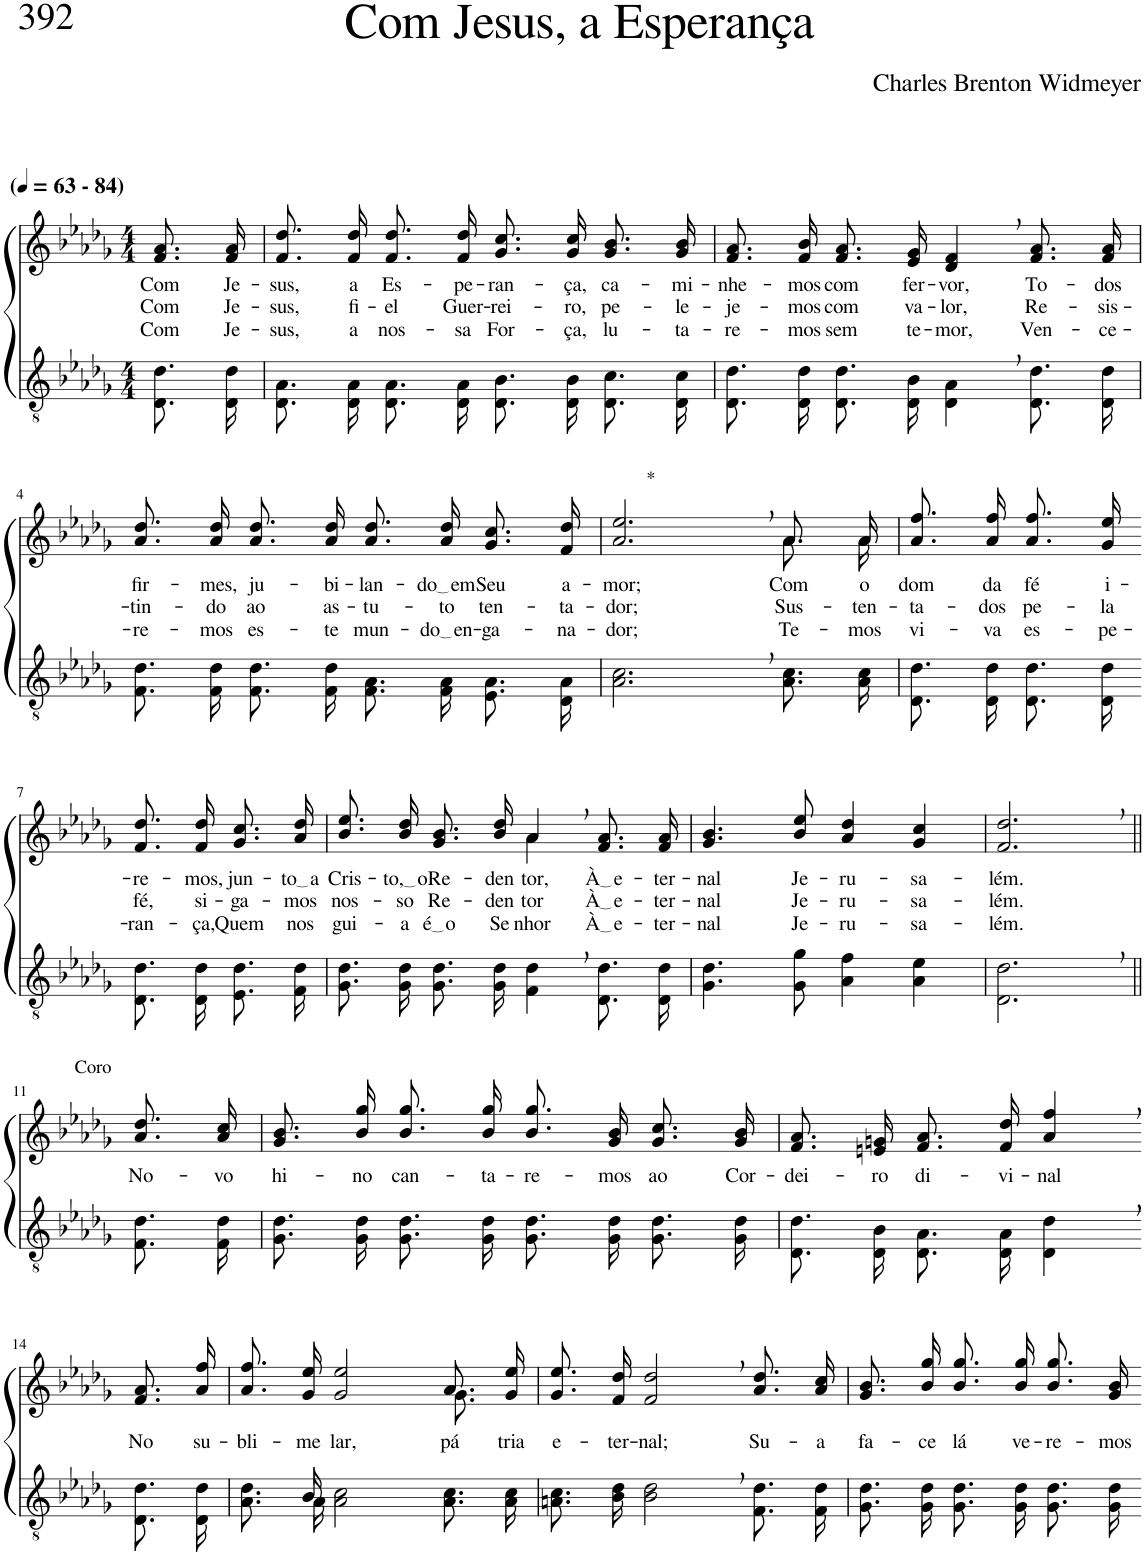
**kern	**kern	**text	**text	**text
*part2	*part1	*part1	*part1	*part1
*staff2	*staff1	*staff1	*staff1	*staff1
*I"Parte III e IV	*I"Parte I e II	*	*	*
*clefGv2	*clefG2	*	*	*
*Trd3c5	*Trd3c5	*	*	*
*k[b-e-a-d-g-]	*k[b-e-a-d-g-]	*	*	*
*M4/4	*M4/4	*	*	*
*MM63	*MM63	*	*	*
=1	=1	=1	=1	=1
!	!LO:TX:a:B:t=(	!	!	!
!	!LO:TX:a:B:t=- 84)	!	!	!
!	!	!LO:LY:b	!LO:LY:b	!LO:LY:b
8.D-/ 8.d-/L	8.f/ 8.a-/L	Com	Com	Com
!	!	!LO:LY:b	!LO:LY:b	!LO:LY:b
16D-/ 16d-/Jk	16f/ 16a-/Jk	Je-	Je-	Je-
=2	=2	=2	=2	=2
!	!	!LO:LY:b	!LO:LY:b	!LO:LY:b
8.D-/ 8.A-/L	8.f/ 8.dd-/L	-sus,	-sus,	-sus,
!	!	!LO:LY:b	!LO:LY:b	!LO:LY:b
16D-/ 16A-/Jk	16f/ 16dd-/Jk	a	fi-	a
!	!	!LO:LY:b	!LO:LY:b	!LO:LY:b
8.D-/ 8.A-/L	8.f/ 8.dd-/L	Es-	-el	nos-
!	!	!LO:LY:b	!LO:LY:b	!LO:LY:b
16D-/ 16A-/Jk	16f/ 16dd-/Jk	-pe-	Guer-	-sa
!	!	!LO:LY:b	!LO:LY:b	!LO:LY:b
8.D-/ 8.B-/L	8.g-/ 8.cc/L	-ran-	-rei-	For-
!	!	!LO:LY:b	!LO:LY:b	!LO:LY:b
16D-/ 16B-/Jk	16g-/ 16cc/Jk	-ça,	-ro,	-ça,
!	!	!LO:LY:b	!LO:LY:b	!LO:LY:b
8.D-/ 8.c/L	8.g-/ 8.b-/L	ca-	pe-	lu-
!	!	!LO:LY:b	!LO:LY:b	!LO:LY:b
16D-/ 16c/Jk	16g-/ 16b-/Jk	-mi-	-le-	-ta-
=3	=3	=3	=3	=3
!	!	!LO:LY:b	!LO:LY:b	!LO:LY:b
8.D-/ 8.d-/L	8.f/ 8.a-/L	-nhe-	-je-	-re-
!	!	!LO:LY:b	!LO:LY:b	!LO:LY:b
16D-/ 16d-/Jk	16f/ 16b-/Jk	-mos	-mos	-mos
!	!	!LO:LY:b	!LO:LY:b	!LO:LY:b
8.D-/ 8.d-/L	8.f/ 8.a-/L	com	com	sem
!	!	!LO:LY:b	!LO:LY:b	!LO:LY:b
16D-/ 16B-/Jk	16e-/ 16g-/Jk	fer-	va-	te-
!	!	!LO:LY:b	!LO:LY:b	!LO:LY:b
4D-\, 4A-\,	4d-/, 4f/,	-vor,	-lor,	-mor,
!	!	!LO:LY:b	!LO:LY:b	!LO:LY:b
8.D-/ 8.d-/L	8.f/ 8.a-/L	To-	Re-	Ven-
!	!	!LO:LY:b	!LO:LY:b	!LO:LY:b
16D-/ 16d-/Jk	16f/ 16a-/Jk	-dos	-sis-	-ce-
!!LO:LB:g=z
=4	=4	=4	=4	=4
!	!	!LO:LY:b	!LO:LY:b	!LO:LY:b
8.F/ 8.d-/L	8.a-\ 8.dd-\L	fir-	-tin-	-re-
!	!	!LO:LY:b	!LO:LY:b	!LO:LY:b
16F/ 16d-/Jk	16a-\ 16dd-\Jk	-mes,	-do	-mos
!	!	!LO:LY:b	!LO:LY:b	!LO:LY:b
8.F/ 8.d-/L	8.a-\ 8.dd-\L	ju-	ao	es-
!	!	!LO:LY:b	!LO:LY:b	!LO:LY:b
16F/ 16d-/Jk	16a-\ 16dd-\Jk	-bi-	as-	-te
!	!	!LO:LY:b	!LO:LY:b	!LO:LY:b
8.F/ 8.A-/L	8.a-\ 8.dd-\L	-lan-	-tu-	mun-
!	!	!LO:LY:b	!LO:LY:b	!LO:LY:b
16F/ 16A-/Jk	16a-\ 16dd-\Jk	do em	-to	do en
!	!	!LO:LY:b	!LO:LY:b	!LO:LY:b
8.E-/ 8.A-/L	8.g-\ 8.cc\L	Seu	ten-	-ga-
!	!	!LO:LY:b	!LO:LY:b	!LO:LY:b
16D-/ 16A-/Jk	16f\ 16dd-\Jk	a-	-ta-	-na-
=5	=5	=5	=5	=5
!	!LO:TX:a:t=*	!	!	!
!	!	!LO:LY:b	!LO:LY:b	!LO:LY:b
*	*^	*	*	*
2.A-\, 2.c\,	2.a-/, 2.ee-/,	2.ryy	-mor;	-dor;	-dor;
!	!	!	!LO:LY:b	!LO:LY:b	!LO:LY:b
8.A-\ 8.c\L	8.a-/L	8.a-\L	-Com	Sus-	-Te-
!	!	!	!LO:LY:b	!LO:LY:b	!LO:LY:b
16A-\ 16c\Jk	16a-/Jk	16a-\Jk	o	-ten-	-mos
=6	=6	=6	=6	=6	=6
!	!	!	!LO:LY:b	!LO:LY:b	!LO:LY:b
*	*v	*v	*	*	*
8.D-/ 8.d-/L	8.a-\ 8.ff\L	dom	-ta-	vi-
!	!	!LO:LY:b	!LO:LY:b	!LO:LY:b
16D-/ 16d-/Jk	16a-\ 16ff\Jk	da	-dos	-va
!	!	!LO:LY:b	!LO:LY:b	!LO:LY:b
8.D-/ 8.d-/L	8.a-\ 8.ff\L	fé	pe-	es-
!	!	!LO:LY:b	!LO:LY:b	!LO:LY:b
16D-/ 16d-/Jk	16g-\ 16ee-\Jk	i-	-la	-pe-
!!LO:LB:g=z
=7-	=7-	=7-	=7-	=7-
!	!	!LO:LY:b	!LO:LY:b	!LO:LY:b
8.D-/ 8.d-/L	8.f/ 8.dd-/L	-re-	fé,	-ran-
!	!	!LO:LY:b	!LO:LY:b	!LO:LY:b
16D-/ 16d-/Jk	16f/ 16dd-/Jk	-mos,	si-	-ça,
!	!	!LO:LY:b	!LO:LY:b	!LO:LY:b
8.E-/ 8.d-/L	8.g-\ 8.cc\L	jun-	-ga-	Quem
!	!	!LO:LY:b	!LO:LY:b	!LO:LY:b
16F/ 16d-/Jk	16a-\ 16dd-\Jk	to a	-mos	nos
=8	=8	=8	=8	=8
!	!	!LO:LY:b	!LO:LY:b	!LO:LY:b
*	*^	*	*	*
8.G-\ 8.d-\L	8.b-\ 8.ee-\L	2ryy	Cris-	nos-	gui-
!	!	!	!LO:LY:b	!LO:LY:b	!LO:LY:b
16G-\ 16d-\Jk	16b-\ 16dd-\Jk	.	to, o	-so	-a
!	!	!	!LO:LY:b	!LO:LY:b	!LO:LY:b
8.G-\ 8.d-\L	8.g-\ 8.b-\L	.	Re-	Re-	é o
!	!	!	!LO:LY:b	!LO:LY:b	!LO:LY:b
16G-\ 16d-\Jk	16b-\ 16dd-\Jk	.	-den-	-den-	Se-
!	!	!	!LO:LY:b	!LO:LY:b	!LO:LY:b
4F\, 4d-\,	4a-,/	4a-\	-tor,	-tor	-nhor
!	!	!	!LO:LY:b	!LO:LY:b	!LO:LY:b
8.D-/ 8.d-/L	8.f/ 8.a-/L	4ryy	À e	À e	À e
!	!	!	!LO:LY:b	!LO:LY:b	!LO:LY:b
16D-/ 16d-/Jk	16f/ 16a-/Jk	.	-ter-	-ter-	-ter-
*	*v	*v	*	*	*
=9	=9	=9	=9	=9
!	!	!LO:LY:b	!LO:LY:b	!LO:LY:b
4.G-\ 4.d-\	4.g-/ 4.b-/	-nal	-nal	-nal
!	!	!LO:LY:b	!LO:LY:b	!LO:LY:b
8G-\ 8g-\	8b-/ 8ee-/	Je-	Je-	Je-
!	!	!LO:LY:b	!LO:LY:b	!LO:LY:b
4A-\ 4f\	4a-/ 4dd-/	-ru-	-ru-	-ru-
!	!	!LO:LY:b	!LO:LY:b	!LO:LY:b
4A-\ 4e-\	4g-/ 4cc/	-sa-	-sa-	-sa-
=10	=10	=10	=10	=10
!	!	!LO:LY:b	!LO:LY:b	!LO:LY:b
2.D-\, 2.d-\,	2.f/, 2.dd-/,	-lém.	-lém.	-lém.
!!LO:LB:g=z
=11||	=11||	=11||	=11||	=11||
!	!LO:TX:a:t=Coro	!	!	!
!	!	!LO:LY:b	!	!
8.F/ 8.d-/L	8.a-\ 8.dd-\L	No-	.	.
!	!	!LO:LY:b	!	!
16F/ 16d-/Jk	16a-\ 16cc\Jk	-vo	.	.
=12	=12	=12	=12	=12
!	!	!LO:LY:b	!	!
8.G-\ 8.d-\L	8.g-\ 8.b-\L	hi-	.	.
!	!	!LO:LY:b	!	!
16G-\ 16d-\Jk	16b-\ 16gg-\Jk	-no	.	.
!	!	!LO:LY:b	!	!
8.G-\ 8.d-\L	8.b-\ 8.gg-\L	can-	.	.
!	!	!LO:LY:b	!	!
16G-\ 16d-\Jk	16b-\ 16gg-\Jk	-ta-	.	.
!	!	!LO:LY:b	!	!
8.G-\ 8.d-\L	8.b-\ 8.gg-\L	-re-	.	.
!	!	!LO:LY:b	!	!
16G-\ 16d-\Jk	16g-\ 16b-\Jk	-mos	.	.
!	!	!LO:LY:b	!	!
8.G-\ 8.d-\L	8.g-/ 8.cc/L	ao	.	.
!	!	!LO:LY:b	!	!
16G-\ 16d-\Jk	16g-/ 16b-/Jk	Cor-	.	.
=13	=13	=13	=13	=13
!	!	!LO:LY:b	!	!
8.D-/ 8.d-/L	8.f/ 8.a-/L	-dei-	.	.
!	!	!LO:LY:b	!	!
16D-/ 16B-/Jk	16en/ 16gn/Jk	-ro	.	.
!	!	!LO:LY:b	!	!
8.D-/ 8.A-/L	8.f/ 8.a-/L	di-	.	.
!	!	!LO:LY:b	!	!
16D-/ 16A-/Jk	16f/ 16dd-/Jk	-vi-	.	.
!	!	!LO:LY:b	!	!
4D-\, 4d-\,	4a-/, 4ff/,	-nal	.	.
!!LO:LB:g=z
=14-	=14-	=14-	=14-	=14-
!	!	!LO:LY:b	!	!
8.D-/ 8.d-/L	8.f\ 8.a-\L	No	.	.
!	!	!LO:LY:b	!	!
16D-/ 16d-/Jk	16a-\ 16ff\Jk	su-	.	.
=15	=15	=15	=15	=15
*^	*	*	*	*
!	!	!	!LO:LY:b	!	!
*	*	*^	*	*	*
8.ryy	8.A-/ 8.d-/L	8.a-\ 8.ff\L	2.ryy	-bli-	.	.
!	!	!	!	!LO:LY:b	!	!
16B-/	16A-/Jk	16g-\ 16ee-\Jk	.	-me	.	.
!	!	!	!	!LO:LY:b	!	!
2.ryy	2A-\ 2c\	2g-/ 2ee-/	.	lar,	.	.
!	!	!	!	!LO:LY:b	!	!
.	8.A-\ 8.c\L	8.a-\L	8.g-\	pá-	.	.
!	!	!	!	!LO:LY:b	!	!
.	16A-\ 16c\Jk	16g-\ 16ee-\Jk	16ryy	-tria	.	.
=16	=16	=16	=16	=16	=16	=16
!	!	!	!	!LO:LY:b	!	!
*v	*v	*	*	*	*	*
*	*v	*v	*	*	*
8.An\ 8.c\L	8.g-\ 8.ee-\L	e-	.	.
!	!	!LO:LY:b	!	!
16B-\ 16d-\Jk	16f\ 16dd-\Jk	-ter-	.	.
!	!	!LO:LY:b	!	!
2B-\, 2d-\,	2f/, 2dd-/,	-nal;	.	.
!	!	!LO:LY:b	!	!
8.F/ 8.d-/L	8.a-\ 8.dd-\L	Su-	.	.
!	!	!LO:LY:b	!	!
16F/ 16d-/Jk	16a-\ 16cc\Jk	-a	.	.
=17	=17	=17	=17	=17
!	!	!LO:LY:b	!	!
8.G-\ 8.d-\L	8.g-\ 8.b-\L	fa-	.	.
!	!	!LO:LY:b	!	!
16G-\ 16d-\Jk	16b-\ 16gg-\Jk	-ce	.	.
!	!	!LO:LY:b	!	!
8.G-\ 8.d-\L	8.b-\ 8.gg-\L	lá	.	.
!	!	!LO:LY:b	!	!
16G-\ 16d-\Jk	16b-\ 16gg-\Jk	ve-	.	.
!	!	!LO:LY:b	!	!
8.G-\ 8.d-\L	8.b-\ 8.gg-\L	-re-	.	.
!	!	!LO:LY:b	!	!
16G-\ 16d-\Jk	16g-\ 16b-\Jk	-mos	.	.
=-	=-	=-	=-	=-
*-	*-	*-	*-	*-
